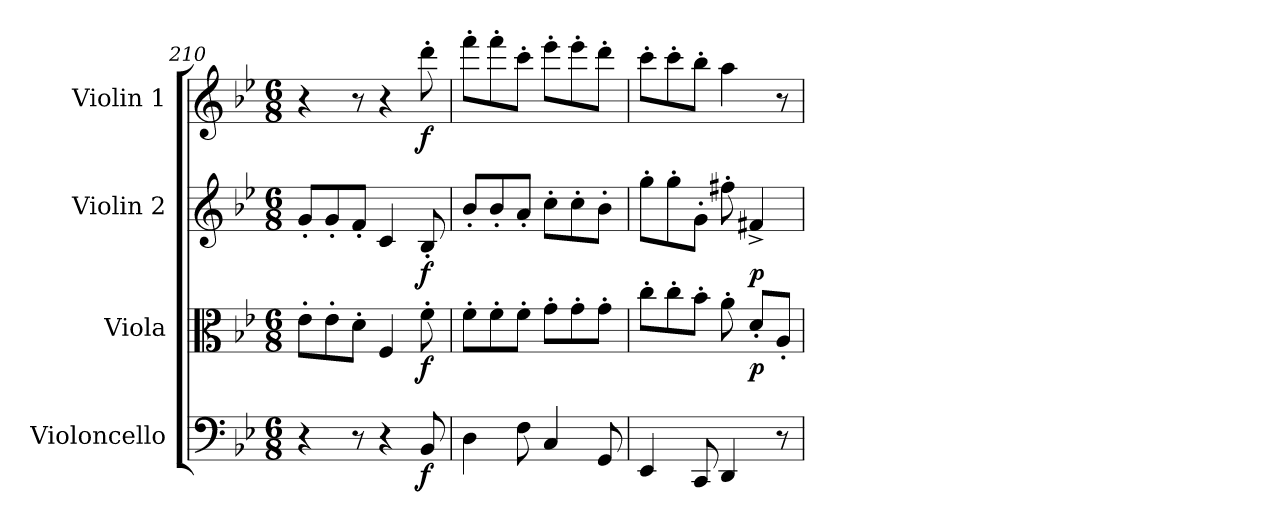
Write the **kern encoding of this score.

**kern	**dynam	**kern	**dynam	**kern	**dynam	**kern	**dynam
*part4	*part4	*part3	*part3	*part2	*part2	*part1	*part1
*staff4	*staff4	*staff3	*staff3	*staff2	*staff2	*staff1	*staff1
*I"Violoncello	*	*I"Viola	*	*I"Violin 2	*	*I"Violin 1	*
*I'Vc	*	*I'Vla	*	*I'Vln	*	*I'Vln	*
!!LO:LB:g=z
*clefF4	*	*clefC3	*	*clefG2	*	*clefG2	*
*k[b-e-]	*	*k[b-e-]	*	*k[b-e-]	*	*k[b-e-]	*
*M6/8	*	*M6/8	*	*M6/8	*	*M6/8	*
=210	=210	=210	=210	=210	=210	=210	=210
4r	.	8e-'\L	.	8g'/L	.	4r	.
.	.	8e-'\	.	8g'/	.	.	.
8r	.	8d'\J	.	8f'/J	.	8r	.
4r	.	4F/	.	4c/	.	4r	.
!	!LO:DY:b	!	!LO:DY:b	!	!LO:DY:b	!	!LO:DY:b
8BB-/	f	8f'\	f	8B-'/	f	8ddd'\	f
=211	=211	=211	=211	=211	=211	=211	=211
4D\	.	8f'\L	.	8b-'/L	.	8fff'\L	.
.	.	8f'\	.	8b-'/	.	8fff'\	.
8F\	.	8f'\J	.	8a'/J	.	8ccc'\J	.
4C/	.	8g'\L	.	8cc'\L	.	8eee-'\L	.
.	.	8g'\	.	8cc'\	.	8eee-'\	.
8GG/	.	8g'\J	.	8b-'\J	.	8ddd'\J	.
!!LO:LB:g=z
=212	=212	=212	=212	=212	=212	=212	=212
4EE-/	.	8cc'\L	.	8gg'\L	.	8ccc'\L	.
.	.	8cc'\	.	8gg'\	.	8ccc'\	.
8CC/	.	8b-'\J	.	8g'\J	.	8bb-'\J	.
4DD/	.	8a'\	.	8ff#X'\	.	4aa\	.
!	!	!	!LO:DY:b	!	!LO:DY:b	!	!
.	.	8d'/L	p	4f#X^/	p	.	.
8r	.	8A'/J	.	.	.	8r	.
=	=	=	=	=	=	=	=
*-	*-	*-	*-	*-	*-	*-	*-
